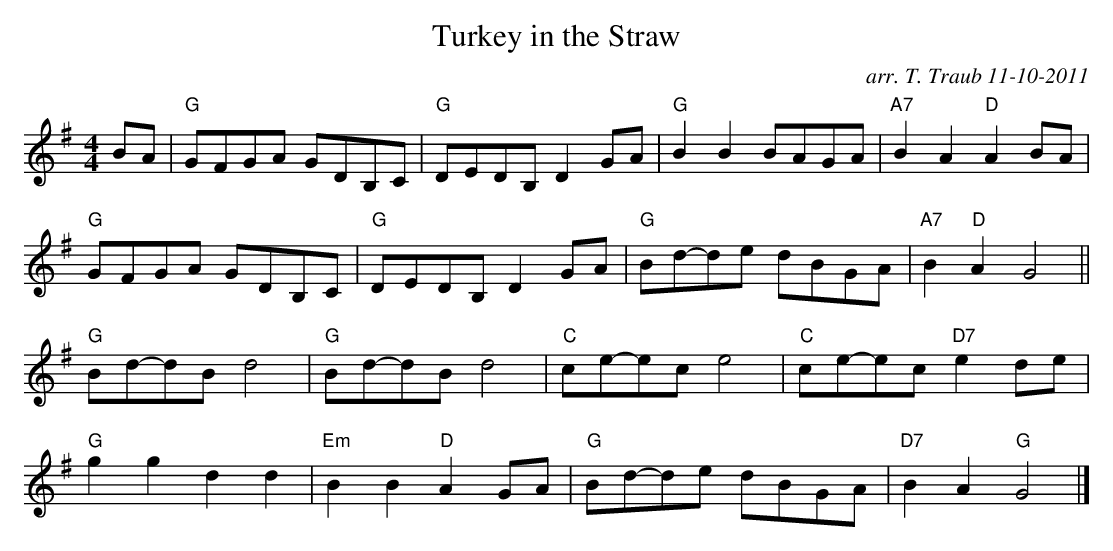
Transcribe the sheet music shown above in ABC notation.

X:1
T: Turkey in the Straw
C: arr. T. Traub 11-10-2011
M: 4/4
L: 1/8
K: G
BA | "G"GFGA GDB,C|"G"DEDB, D2 GA|"G"B2 B2 BAGA|"A7"B2 A2 "D"A2 BA|
"G"GFGA GDB,C|"G"DEDB, D2 GA|"G"Bd-de dBGA|"A7"B2 "D"A2 G4 ||
"G"Bd-dB d4|"G"Bd-dB d4|"C"ce-ec e4| "C"ce-ec "D7"e2 de|
"G"g2 g2 d2 d2|"Em"B2 B2 "D"A2 GA|"G"Bd-de dBGA|"D7"B2 A2 "G"G4 |]
